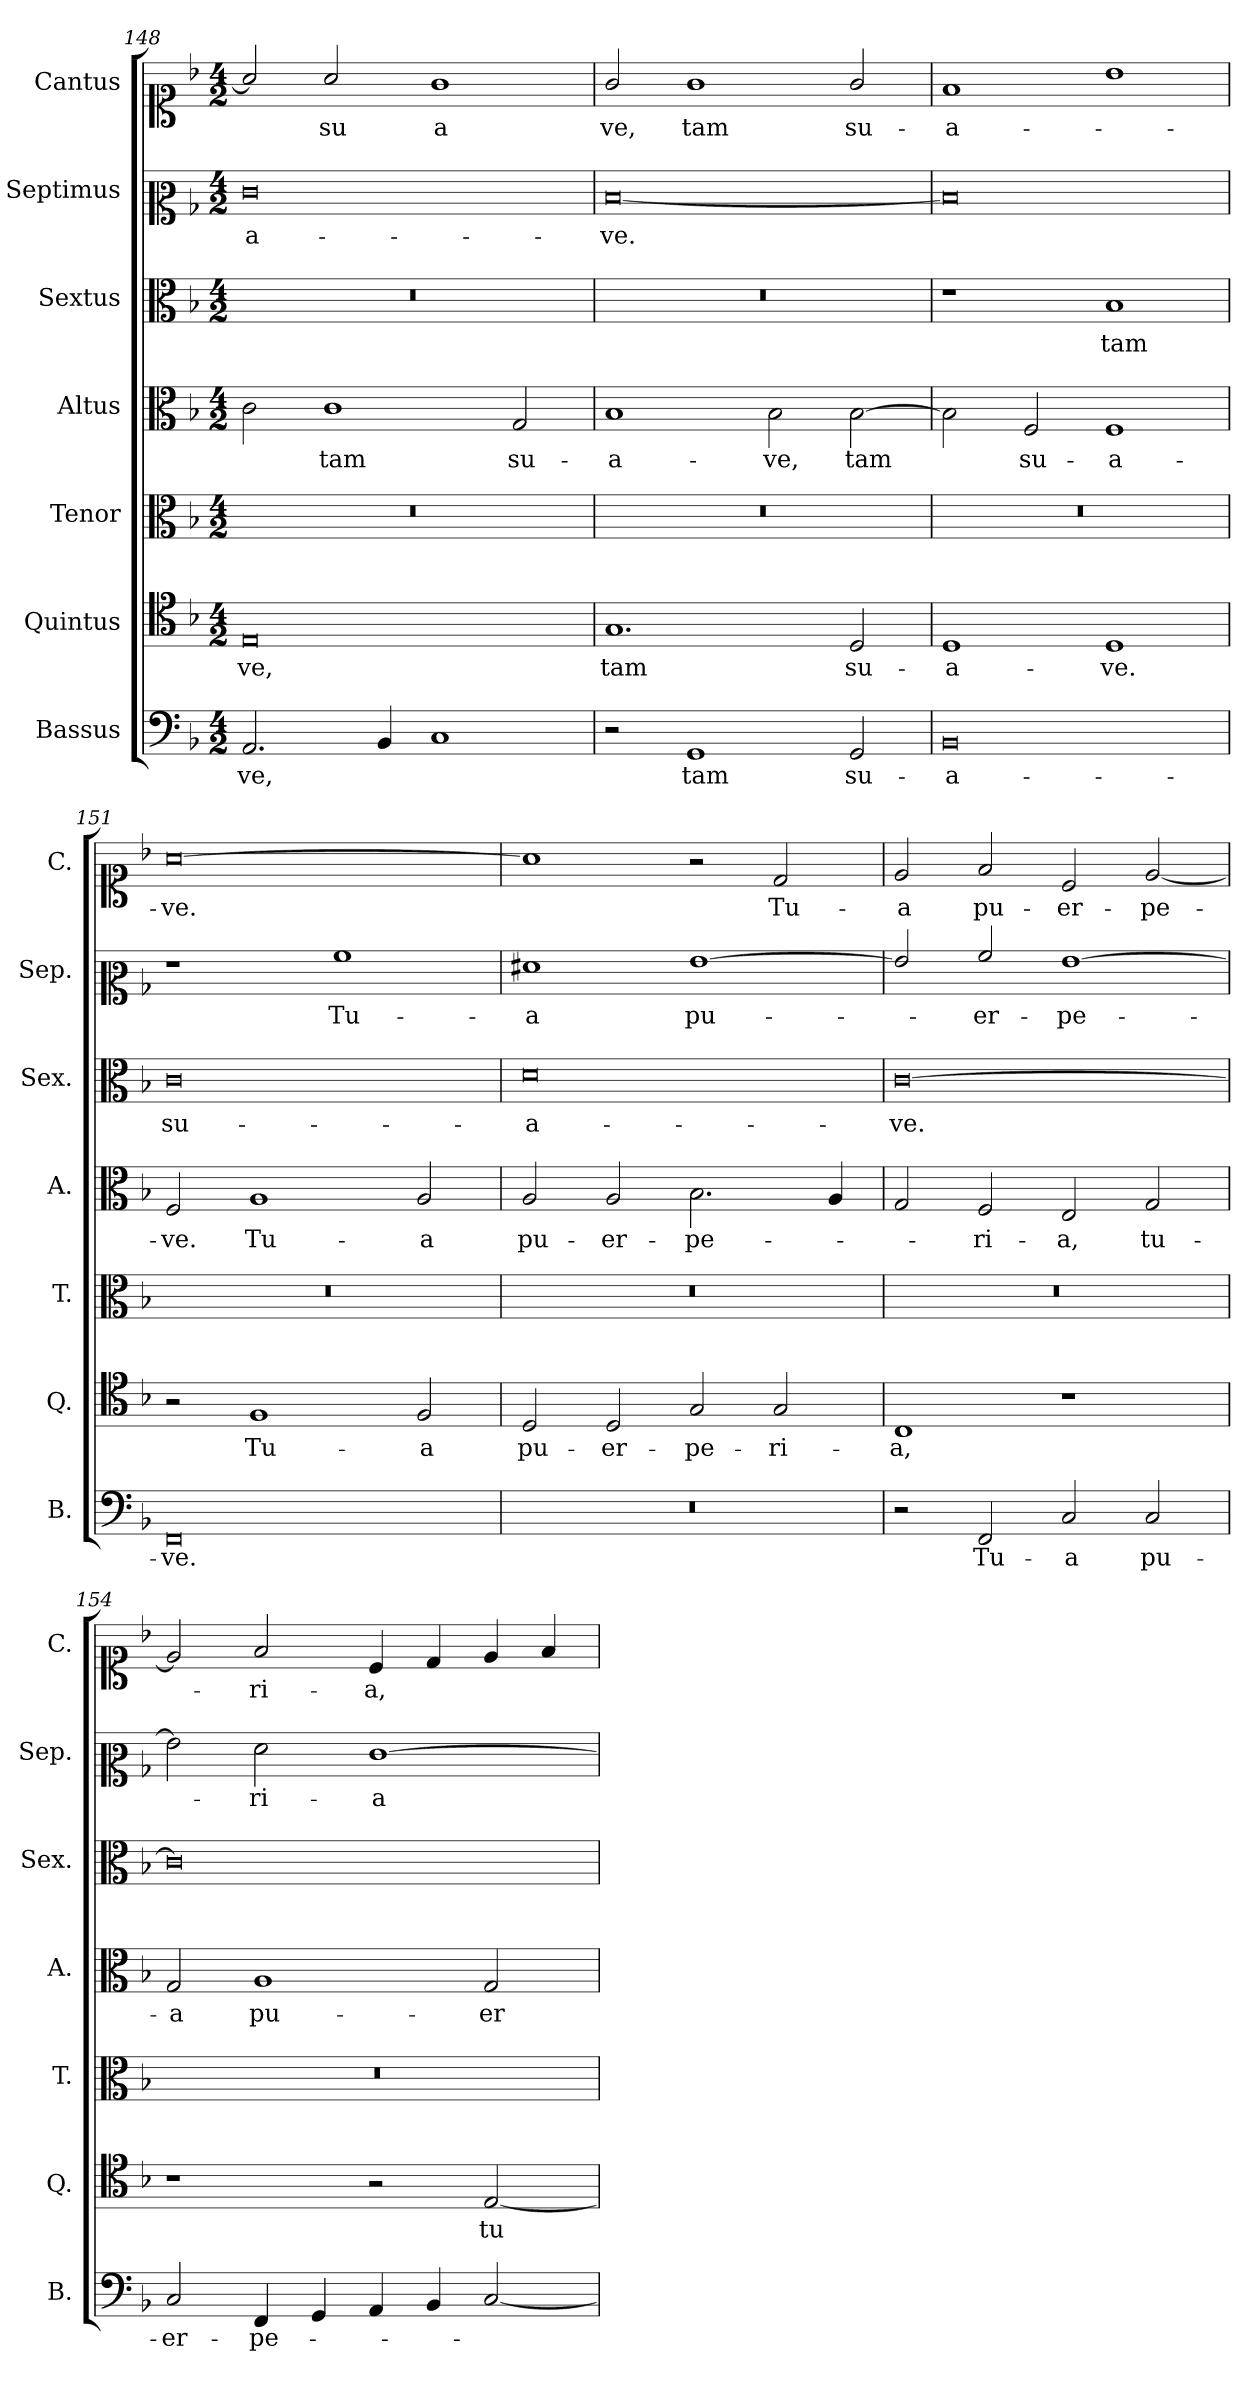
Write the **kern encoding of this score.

**kern	**text	**kern	**text	**kern	**kern	**text	**kern	**text	**kern	**text	**kern	**text
*part7	*part7	*part6	*part6	*part5	*part4	*part4	*part3	*part3	*part2	*part2	*part1	*part1
*staff7	*staff7	*staff6	*staff6	*staff5	*staff4	*staff4	*staff3	*staff3	*staff2	*staff2	*staff1	*staff1
*I"Bassus	*	*I"Quintus	*	*I"Tenor	*I"Altus	*	*I"Sextus	*	*I"Septimus	*	*I"Cantus	*
*I'B.	*	*I'Q.	*	*I'T.	*I'A.	*	*I'Sex.	*	*I'Sep.	*	*I'C.	*
*clefF4	*	*clefC4	*	*clefC3	*clefC3	*	*clefC3	*	*clefC2	*	*clefC1	*
*k[b-]	*	*k[b-]	*	*k[b-]	*k[b-]	*	*k[b-]	*	*k[b-]	*	*k[b-]	*
*F:	*	*F:	*	*F:	*F:	*	*F:	*	*F:	*	*F:	*
*M4/2	*	*M4/2	*	*M4/2	*M4/2	*	*M4/2	*	*M4/2	*	*M4/2	*
=148	=148	=148	=148	=148	=148	=148	=148	=148	=148	=148	=148	=148
!	!	!	!	!LO:N:vis=1	!	!	!LO:N:vis=1	!	!	!	!	!
2.AA/	-ve,	0E	-ve,	0r	2c\	.	0r	.	0e	-a-	2a/]	.
.	.	.	.	.	1c	tam	.	.	.	.	2a/	su
4BB-/	.	.	.	.	.	.	.	.	.	.	.	.
1C	.	.	.	.	.	.	.	.	.	.	1g	a
.	.	.	.	.	2G/	su-	.	.	.	.	.	.
=149	=149	=149	=149	=149	=149	=149	=149	=149	=149	=149	=149	=149
!	!	!	!	!LO:N:vis=1	!	!	!LO:N:vis=1	!	!	!	!	!
2r	.	1.G	tam	0r	1B-	-a-	0r	.	[0d	-ve.	2g/	ve,
1GG	tam	.	.	.	.	.	.	.	.	.	1g	tam
.	.	.	.	.	2B-\	-ve,	.	.	.	.	.	.
2GG/	su-	2D/	su-	.	[2B-\	tam	.	.	.	.	2g/	su-
=150	=150	=150	=150	=150	=150	=150	=150	=150	=150	=150	=150	=150
!	!	!	!	!LO:N:vis=1	!	!	!	!	!	!	!	!
0BB-	-a-	1D	-a-	0r	2B-\]	.	1r	.	0d]	.	1f	-a-
.	.	.	.	.	2F/	su-	.	.	.	.	.	.
.	.	1D	-ve.	.	1F	-a-	1B-	tam	.	.	1b-	.
=151	=151	=151	=151	=151	=151	=151	=151	=151	=151	=151	=151	=151
!	!	!	!	!LO:N:vis=1	!	!	!	!	!	!	!	!
0FF	-ve.	2r	.	0r	2F/	-ve.	0c	su-	1r	.	[0a	-ve.
.	.	1F	Tu-	.	1A	Tu-	.	.	.	.	.	.
.	.	.	.	.	.	.	.	.	1a	Tu-	.	.
.	.	2F/	-a	.	2A/	-a	.	.	.	.	.	.
=152	=152	=152	=152	=152	=152	=152	=152	=152	=152	=152	=152	=152
!LO:N:vis=1	!	!	!	!LO:N:vis=1	!	!	!	!	!	!	!	!
0r	.	2D/	pu-	0r	2A/	pu-	0d	-a-	1f#X	-a	1a]	.
.	.	2D/	-er-	.	2A/	-er-	.	.	.	.	.	.
.	.	2G/	-pe-	.	2.B-\	-pe-	.	.	[1g	pu-	2r	.
.	.	2G/	-ri-	.	.	.	.	.	.	.	2d/	Tu-
.	.	.	.	.	4A/	.	.	.	.	.	.	.
=153	=153	=153	=153	=153	=153	=153	=153	=153	=153	=153	=153	=153
!	!	!	!	!LO:N:vis=1	!	!	!	!	!	!	!	!
2r	.	1C	-a,	0r	2G/	.	[0c	-ve.	2g/]	.	2e/	-a
2FF/	Tu-	.	.	.	2F/	-ri-	.	.	2a/	-er-	2f/	pu-
2C/	-a	1r	.	.	2E/	-a,	.	.	[1g	-pe-	2c/	-er-
2C/	pu-	.	.	.	2G/	tu-	.	.	.	.	[2e/	-pe-
=154	=154	=154	=154	=154	=154	=154	=154	=154	=154	=154	=154	=154
!	!	!	!	!LO:N:vis=1	!	!	!	!	!	!	!	!
2C/	-er-	1r	.	0r	2G/	-a	0c]	.	2g\]	.	2e/]	.
4FF/	-pe-	.	.	.	1A	pu-	.	.	2f\	ri-	2f/	-ri-
4GG/	.	.	.	.	.	.	.	.	.	.	.	.
4AA/	.	2r	.	.	.	.	.	.	[1e	-a	4c/	-a,
4BB-/	.	.	.	.	.	.	.	.	.	.	4d/	.
[2C/	.	[2E/	tu-	.	2G/	-er-	.	.	.	.	4e/	.
.	.	.	.	.	.	.	.	.	.	.	4f/	.
=	=	=	=	=	=	=	=	=	=	=	=	=
*-	*-	*-	*-	*-	*-	*-	*-	*-	*-	*-	*-	*-
